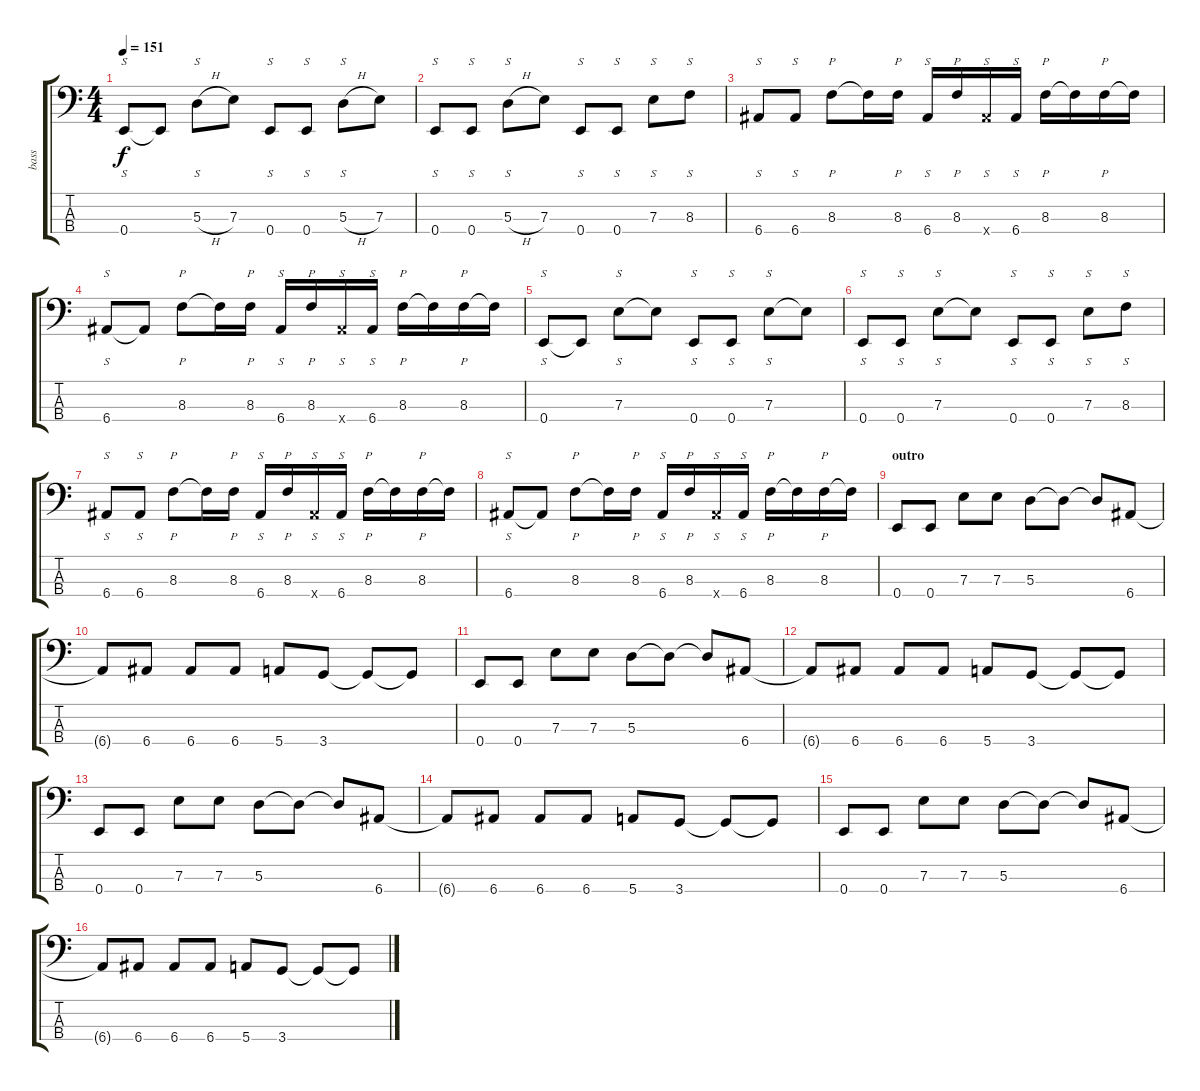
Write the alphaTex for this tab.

\track ("bass" "bass") {instrument electricbassfinger}
\staff {score tabs}
\tuning (G2 D2 A1 E1) {hide}
\ts (4 4)
\tempo 151
\clef f4
\ks c
0.4.8{s dy f instrument slapbass1} 0.4{t}.8 5.3{h}.8{s} 7.3.8 0.4.8{s} 0.4.8{s} 5.3{h}.8{s} 7.3.8 |
0.4.8{s} 0.4.8{s} 5.3{h}.8{s} 7.3.8 0.4.8{s} 0.4.8{s} 7.3.8{s} 8.3.8{s} |
6.4.8{s} 6.4.8{s} 8.3.8{p} 8.3{t}.16 8.3.16{p} 6.4.16{s} 8.3.16{p} 6.4{x}.16{s} 6.4.16{s} 8.3.16{p} 8.3{t}.16 8.3.16{p} 8.3{t}.16 |
6.4.8{s} 6.4{t}.8 8.3.8{p} 8.3{t}.16 8.3.16{p} 6.4.16{s} 8.3.16{p} 6.4{x}.16{s} 6.4.16{s} 8.3.16{p} 8.3{t}.16 8.3.16{p} 8.3{t}.16 |
0.4.8{s instrument slapbass1} 0.4{t}.8 7.3.8{s} 7.3{t}.8 0.4.8{s} 0.4.8{s} 7.3.8{s} 7.3{t}.8 |
0.4.8{s} 0.4.8{s} 7.3.8{s} 7.3{t}.8 0.4.8{s} 0.4.8{s} 7.3.8{s} 8.3.8{s} |
6.4.8{s} 6.4.8{s} 8.3.8{p} 8.3{t}.16 8.3.16{p} 6.4.16{s} 8.3.16{p} 6.4{x}.16{s} 6.4.16{s} 8.3.16{p} 8.3{t}.16 8.3.16{p} 8.3{t}.16 |
6.4.8{s} 6.4{t}.8 8.3.8{p} 8.3{t}.16 8.3.16{p} 6.4.16{s} 8.3.16{p} 6.4{x}.16{s} 6.4.16{s} 8.3.16{p} 8.3{t}.16 8.3.16{p} 8.3{t}.16 |
\section ("" "outro")
0.4.8 0.4.8 7.3.8 7.3.8 5.3.8 5.3{t}.8 5.3{t}.8 6.4.8 |
6.4{t}.8 6.4.8 6.4.8 6.4.8 5.4.8 3.4.8 3.4{t}.8 3.4{t}.8 |
0.4.8 0.4.8 7.3.8 7.3.8 5.3.8 5.3{t}.8 5.3{t}.8 6.4.8 |
6.4{t}.8 6.4.8 6.4.8 6.4.8 5.4.8 3.4.8 3.4{t}.8 3.4{t}.8 |
0.4.8 0.4.8 7.3.8 7.3.8 5.3.8 5.3{t}.8 5.3{t}.8 6.4.8 |
6.4{t}.8 6.4.8 6.4.8 6.4.8 5.4.8 3.4.8 3.4{t}.8 3.4{t}.8 |
0.4.8 0.4.8 7.3.8 7.3.8 5.3.8 5.3{t}.8 5.3{t}.8 6.4.8 |
6.4{t}.8 6.4.8 6.4.8 6.4.8 5.4.8 3.4.8 3.4{t}.8 3.4{t}.8
